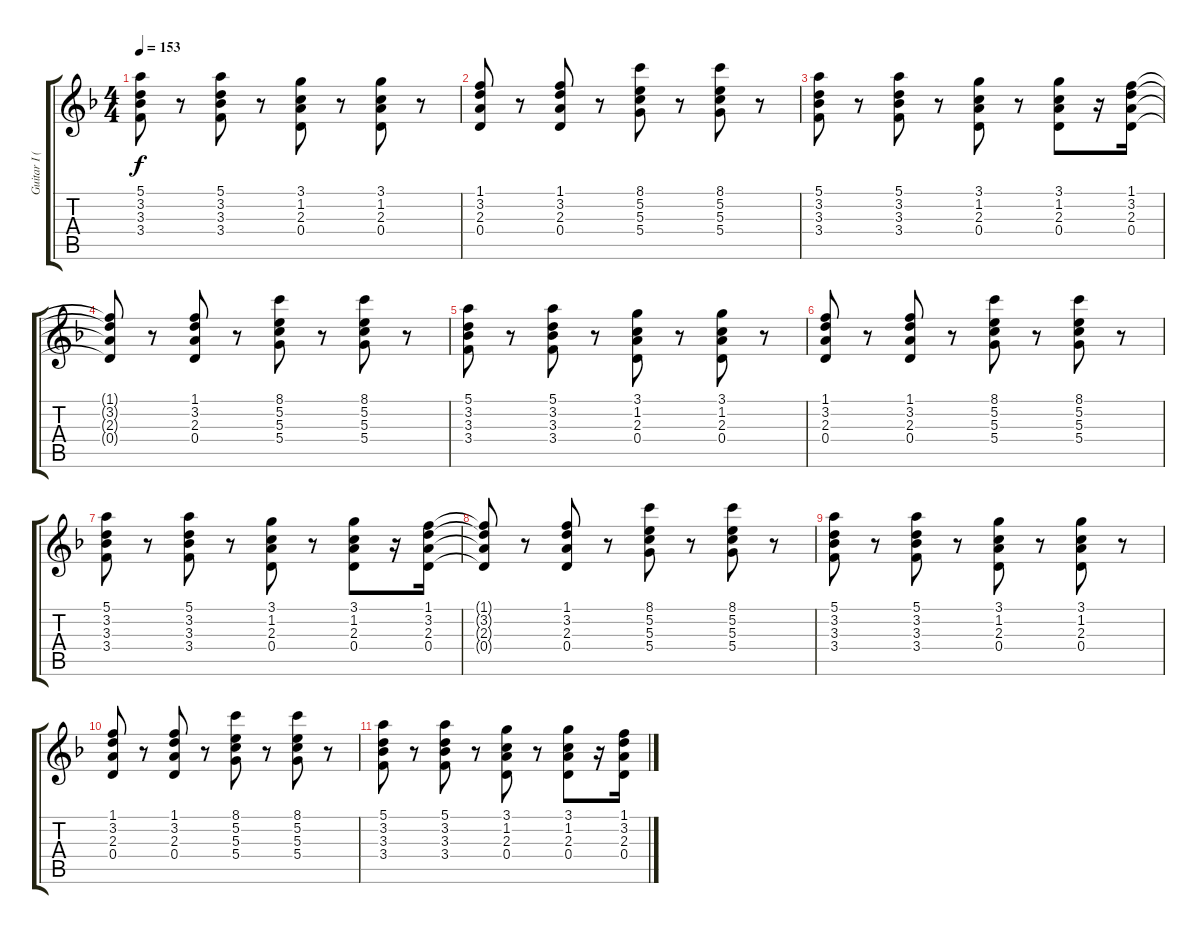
\track ("Guitar I (Sugizo)" "Guitar I (") {instrument distortionguitar}
\staff {score tabs}
\tuning (E4 B3 G3 D3 A2 E2) {hide}
\ts (4 4)
\tempo 153
\clef g2
\ks f
(5.1 3.2 3.3 3.4).8{dy f} r.8 (5.1 3.2 3.3 3.4).8 r.8 (3.1 1.2 2.3 0.4).8 r.8 (3.1 1.2 2.3 0.4).8 r.8 |
(1.1 3.2 2.3 0.4).8 r.8 (1.1 3.2 2.3 0.4).8 r.8 (8.1 5.2 5.3 5.4).8 r.8 (8.1 5.2 5.3 5.4).8 r.8 |
(5.1 3.2 3.3 3.4).8 r.8 (5.1 3.2 3.3 3.4).8 r.8 (3.1 1.2 2.3 0.4).8 r.8 (3.1 1.2 2.3 0.4).8 r.16 (1.1 3.2 2.3 0.4).16 |
(1.1{t} 3.2{t} 2.3{t} 0.4{t}).8 r.8 (1.1 3.2 2.3 0.4).8 r.8 (8.1 5.2 5.3 5.4).8 r.8 (8.1 5.2 5.3 5.4).8 r.8 |
(5.1 3.2 3.3 3.4).8 r.8 (5.1 3.2 3.3 3.4).8 r.8 (3.1 1.2 2.3 0.4).8 r.8 (3.1 1.2 2.3 0.4).8 r.8 |
(1.1 3.2 2.3 0.4).8 r.8 (1.1 3.2 2.3 0.4).8 r.8 (8.1 5.2 5.3 5.4).8 r.8 (8.1 5.2 5.3 5.4).8 r.8 |
(5.1 3.2 3.3 3.4).8 r.8 (5.1 3.2 3.3 3.4).8 r.8 (3.1 1.2 2.3 0.4).8 r.8 (3.1 1.2 2.3 0.4).8 r.16 (1.1 3.2 2.3 0.4).16 |
(1.1{t} 3.2{t} 2.3{t} 0.4{t}).8 r.8 (1.1 3.2 2.3 0.4).8 r.8 (8.1 5.2 5.3 5.4).8 r.8 (8.1 5.2 5.3 5.4).8 r.8 |
(5.1 3.2 3.3 3.4).8 r.8 (5.1 3.2 3.3 3.4).8 r.8 (3.1 1.2 2.3 0.4).8 r.8 (3.1 1.2 2.3 0.4).8 r.8 |
(1.1 3.2 2.3 0.4).8 r.8 (1.1 3.2 2.3 0.4).8 r.8 (8.1 5.2 5.3 5.4).8 r.8 (8.1 5.2 5.3 5.4).8 r.8 |
(5.1 3.2 3.3 3.4).8 r.8 (5.1 3.2 3.3 3.4).8 r.8 (3.1 1.2 2.3 0.4).8 r.8 (3.1 1.2 2.3 0.4).8 r.16 (1.1 3.2 2.3 0.4).16
